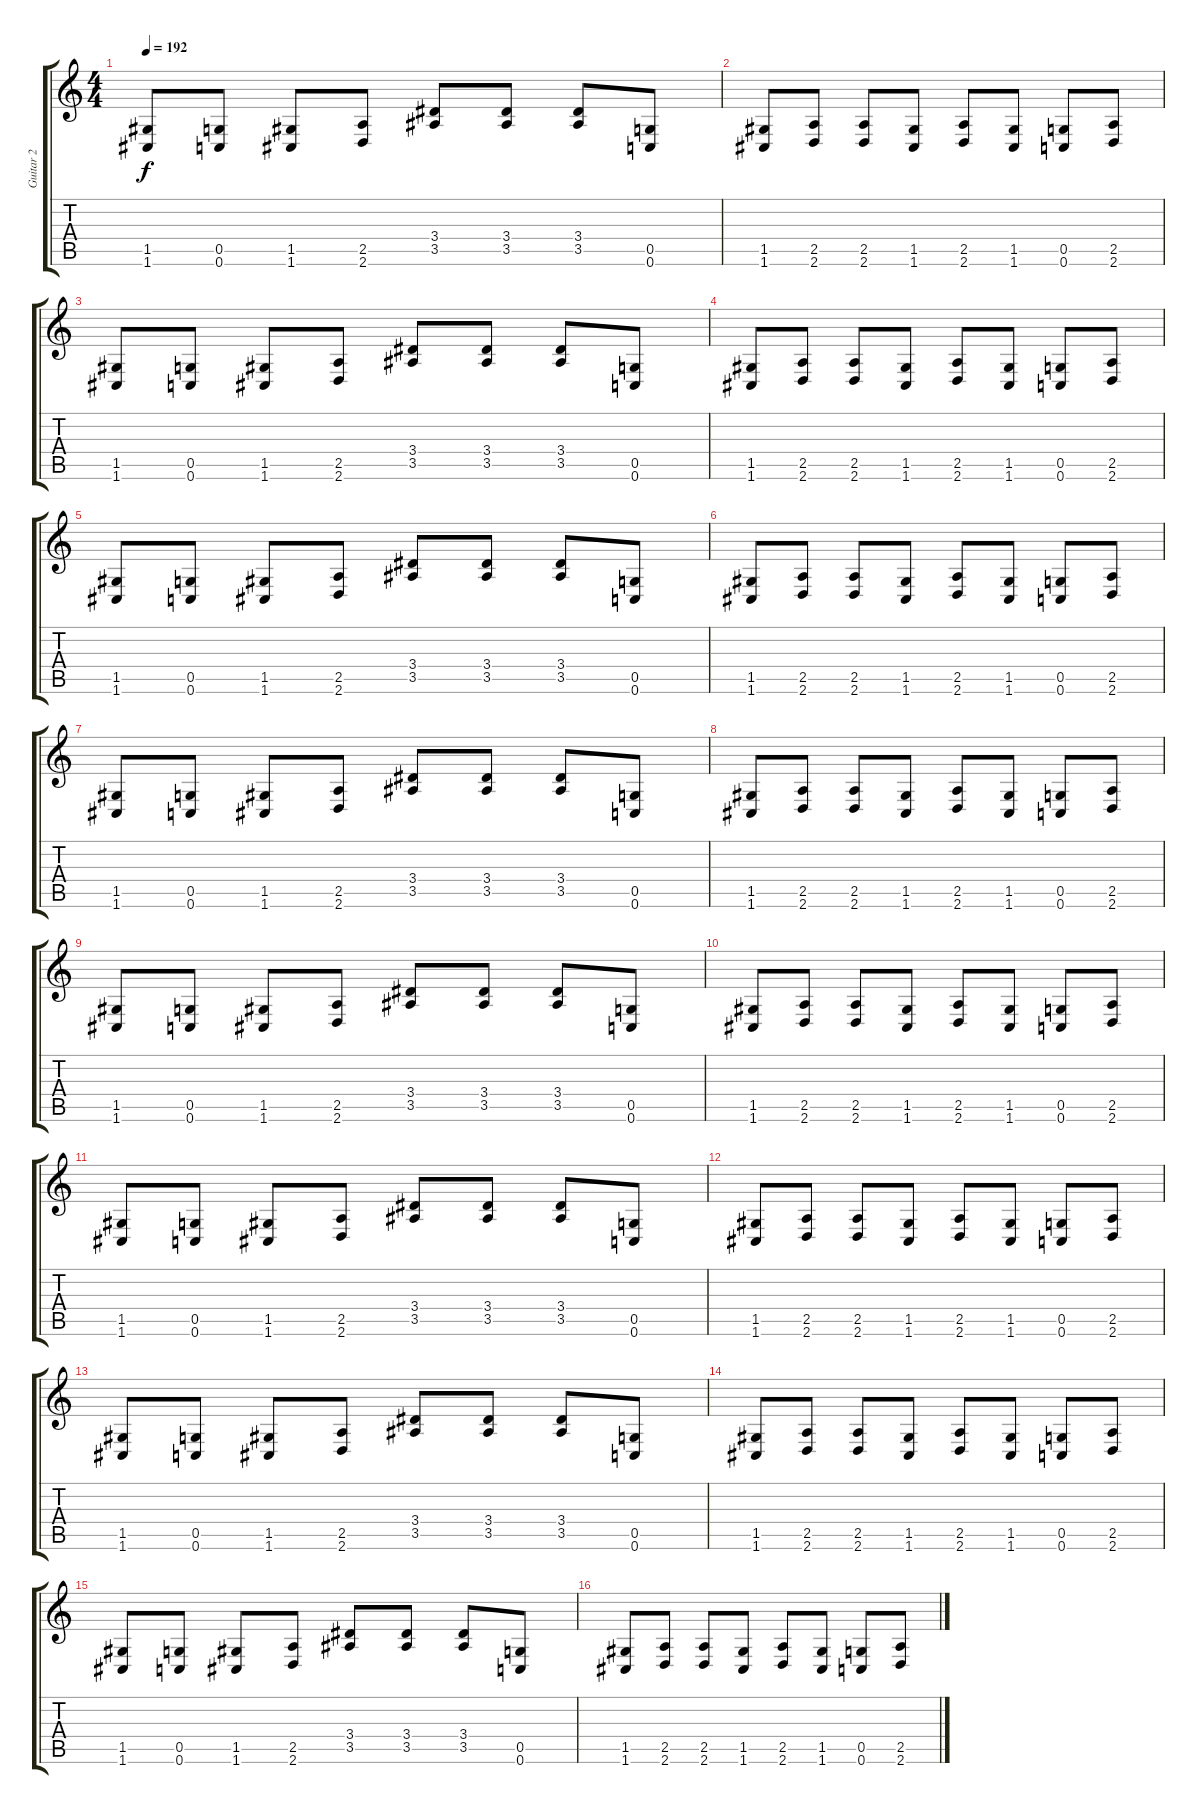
\track ("Guitar 2" "Guitar 2") {instrument distortionguitar}
\staff {score tabs}
\tuning (D4 A3 F3 C3 G2 C2) {hide}
\ts (4 4)
\tempo 192
\clef g2
\ks c
(1.5 1.6).8{dy f} (0.5 0.6).8 (1.5 1.6).8 (2.5 2.6).8 (3.4 3.5).8 (3.4 3.5).8 (3.4 3.5).8 (0.5 0.6).8 |
(1.5 1.6).8 (2.5 2.6).8 (2.5 2.6).8 (1.5 1.6).8 (2.5 2.6).8 (1.5 1.6).8 (0.5 0.6).8 (2.5 2.6).8 |
(1.5 1.6).8 (0.5 0.6).8 (1.5 1.6).8 (2.5 2.6).8 (3.4 3.5).8 (3.4 3.5).8 (3.4 3.5).8 (0.5 0.6).8 |
(1.5 1.6).8 (2.5 2.6).8 (2.5 2.6).8 (1.5 1.6).8 (2.5 2.6).8 (1.5 1.6).8 (0.5 0.6).8 (2.5 2.6).8 |
(1.5 1.6).8 (0.5 0.6).8 (1.5 1.6).8 (2.5 2.6).8 (3.4 3.5).8 (3.4 3.5).8 (3.4 3.5).8 (0.5 0.6).8 |
(1.5 1.6).8 (2.5 2.6).8 (2.5 2.6).8 (1.5 1.6).8 (2.5 2.6).8 (1.5 1.6).8 (0.5 0.6).8 (2.5 2.6).8 |
(1.5 1.6).8 (0.5 0.6).8 (1.5 1.6).8 (2.5 2.6).8 (3.4 3.5).8 (3.4 3.5).8 (3.4 3.5).8 (0.5 0.6).8 |
(1.5 1.6).8 (2.5 2.6).8 (2.5 2.6).8 (1.5 1.6).8 (2.5 2.6).8 (1.5 1.6).8 (0.5 0.6).8 (2.5 2.6).8 |
(1.5 1.6).8 (0.5 0.6).8 (1.5 1.6).8 (2.5 2.6).8 (3.4 3.5).8 (3.4 3.5).8 (3.4 3.5).8 (0.5 0.6).8 |
(1.5 1.6).8 (2.5 2.6).8 (2.5 2.6).8 (1.5 1.6).8 (2.5 2.6).8 (1.5 1.6).8 (0.5 0.6).8 (2.5 2.6).8 |
(1.5 1.6).8 (0.5 0.6).8 (1.5 1.6).8 (2.5 2.6).8 (3.4 3.5).8 (3.4 3.5).8 (3.4 3.5).8 (0.5 0.6).8 |
(1.5 1.6).8 (2.5 2.6).8 (2.5 2.6).8 (1.5 1.6).8 (2.5 2.6).8 (1.5 1.6).8 (0.5 0.6).8 (2.5 2.6).8 |
(1.5 1.6).8 (0.5 0.6).8 (1.5 1.6).8 (2.5 2.6).8 (3.4 3.5).8 (3.4 3.5).8 (3.4 3.5).8 (0.5 0.6).8 |
(1.5 1.6).8 (2.5 2.6).8 (2.5 2.6).8 (1.5 1.6).8 (2.5 2.6).8 (1.5 1.6).8 (0.5 0.6).8 (2.5 2.6).8 |
(1.5 1.6).8 (0.5 0.6).8 (1.5 1.6).8 (2.5 2.6).8 (3.4 3.5).8 (3.4 3.5).8 (3.4 3.5).8 (0.5 0.6).8 |
(1.5 1.6).8 (2.5 2.6).8 (2.5 2.6).8 (1.5 1.6).8 (2.5 2.6).8 (1.5 1.6).8 (0.5 0.6).8 (2.5 2.6).8
